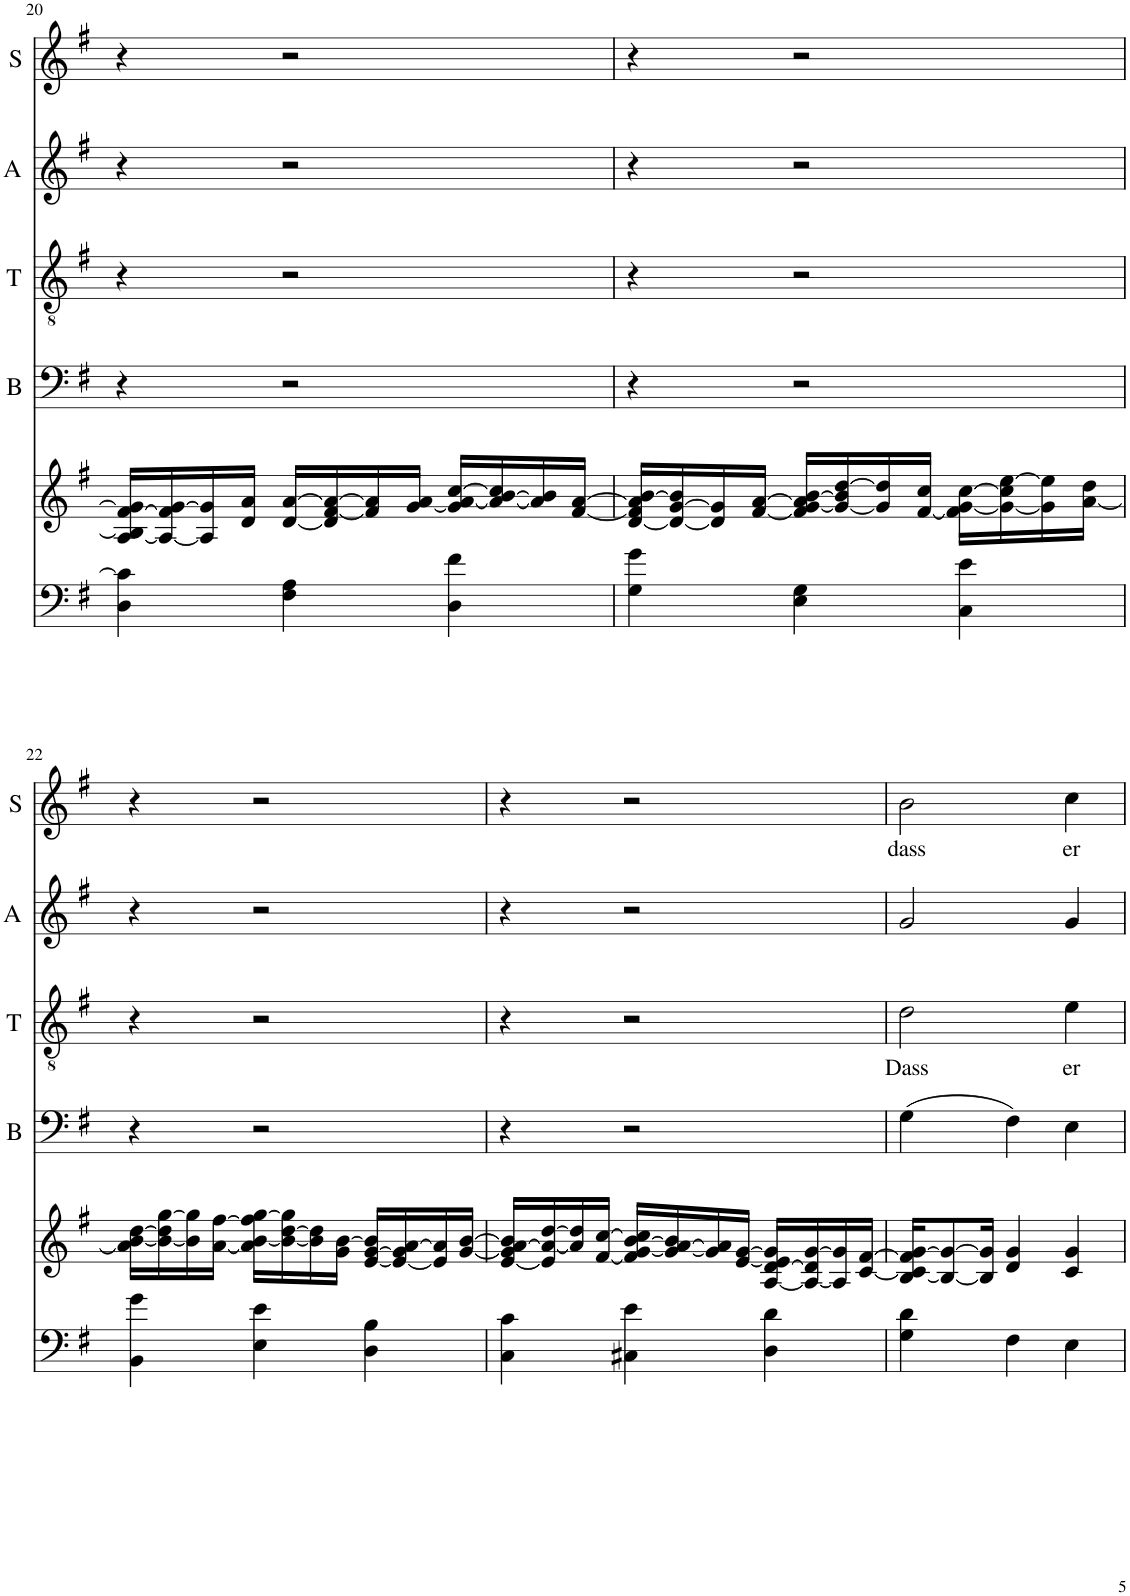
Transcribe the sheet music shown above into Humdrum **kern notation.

**kern	**kern	**kern	**kern	**text	**kern	**kern	**text
*part6	*part5	*part4	*part3	*part3	*part2	*part1	*part1
*staff6	*staff5	*staff4	*staff3	*staff3	*staff2	*staff1	*staff1
*I"two	*I"one	*I"B	*I"T	*	*I"A	*I"S	*
*	*	*I'B	*I'T	*	*I'A	*I'S	*
!!LO:PB:g=z
*clefF4	*clefG2	*clefF4	*clefGv2	*	*clefG2	*clefG2	*
*k[f#]	*k[f#]	*k[f#]	*k[f#]	*	*k[f#]	*k[f#]	*
*M3/4	*M3/4	*M3/4	*M3/4	*	*M3/4	*M3/4	*
=20	=20	=20	=20	=20	=20	=20	=20
4D\ 4c\]	[16A/ 16B/] [16f#/ 16g/]LL	4r	4r	.	4r	4r	.
.	16A/_ 16f#/] [16g/	.	.	.	.	.	.
.	16A/] 16g/]	.	.	.	.	.	.
.	16d/ 16a/JJ	.	.	.	.	.	.
4F#\ 4A\	[16d/ [16a/LL	2r	2r	.	2r	2r	.
.	16d/] [16f#/ 16a/_	.	.	.	.	.	.
.	16f#/] 16a/]	.	.	.	.	.	.
.	[16g/ 16a/JJ	.	.	.	.	.	.
4D\ 4f#\	16g/] [16a/ [16cc/LL	.	.	.	.	.	.
.	16a/_ [16b/ 16cc/]	.	.	.	.	.	.
.	16a/] 16b/]	.	.	.	.	.	.
.	[16f#/ [16a/JJ	.	.	.	.	.	.
=21	=21	=21	=21	=21	=21	=21	=21
4G\ 4g\	[16d/ 16f#/] 16a/] [16b/LL	4r	4r	.	4r	4r	.
.	16d/_ [16g/ 16b/]	.	.	.	.	.	.
.	16d/] 16g/]	.	.	.	.	.	.
.	[16f#/ [16a/JJ	.	.	.	.	.	.
4E\ 4G\	16f#/] [16g/ 16a/] [16b/LL	2r	2r	.	2r	2r	.
.	16g/_ 16b/] [16dd/	.	.	.	.	.	.
.	16g/] 16dd/]	.	.	.	.	.	.
.	[16f#/ 16cc/JJ	.	.	.	.	.	.
4C\ 4e\	16f#\] [16g\ [16cc\LL	.	.	.	.	.	.
.	16g\_ 16cc\] [16ee\	.	.	.	.	.	.
.	16g\] 16ee\]	.	.	.	.	.	.
.	[16a\ 16dd\JJ	.	.	.	.	.	.
!!LO:LB:g=z
=22	=22	=22	=22	=22	=22	=22	=22
4BB\ 4g\	16a\] [16b\ [16dd\LL	4r	4r	.	4r	4r	.
.	16b\_ 16dd\] [16gg\	.	.	.	.	.	.
.	16b\] 16gg\]	.	.	.	.	.	.
.	[16a\ [16ff#\JJ	.	.	.	.	.	.
4E\ 4e\	16a\] [16b\ 16ff#\] [16gg\LL	2r	2r	.	2r	2r	.
.	16b\_ [16dd\ 16gg\]	.	.	.	.	.	.
.	16b\] 16dd\]	.	.	.	.	.	.
.	16g\ [16b\JJ	.	.	.	.	.	.
4D\ 4B\	[16e/ [16g/ 16b/]LL	.	.	.	.	.	.
.	16e/_ 16g/] [16a/	.	.	.	.	.	.
.	16e/] 16a/]	.	.	.	.	.	.
.	[16g/ [16b/JJ	.	.	.	.	.	.
=23	=23	=23	=23	=23	=23	=23	=23
4C\ 4c\	[16e/ 16g/] [16a/ 16b/]LL	4r	4r	.	4r	4r	.
.	16e/] 16a/_ [16dd/	.	.	.	.	.	.
.	16a/] 16dd/]	.	.	.	.	.	.
.	[16f#/ [16cc/JJ	.	.	.	.	.	.
4C#X\ 4e\	16f#/] [16g/ [16b/ 16cc/]LL	2r	2r	.	2r	2r	.
.	16g/_ [16a/ 16b/]	.	.	.	.	.	.
.	16g/] 16a/]	.	.	.	.	.	.
.	[16e/ [16g/JJ	.	.	.	.	.	.
4D\ 4d\	[16A/ [16d/ 16e/] 16g/]LL	.	.	.	.	.	.
.	16A/_ 16d/] [16g/	.	.	.	.	.	.
.	16A/] 16g/]	.	.	.	.	.	.
.	[16c/ [16f#/JJ	.	.	.	.	.	.
=24	=24	=24	=24	=24	=24	=24	=24
!	!	!	!	!LO:LY:b	!	!	!LO:LY:b
4G\ 4d\	[16B/ 16c/] 16f#/] [16g/KL	(4G\	2d\	Dass	2g/	2b\	dass
.	8B/_ 8g/_	.	.	.	.	.	.
.	16B/] 16g/]Jk	.	.	.	.	.	.
4F#\	4d/ 4g/	4F#\)	.	.	.	.	.
!	!	!	!	!LO:LY:b	!	!	!LO:LY:b
4E\	4c/ 4g/	4E\	4e\	er	4g/	4cc\	er
=	=	=	=	=	=	=	=
*-	*-	*-	*-	*-	*-	*-	*-
